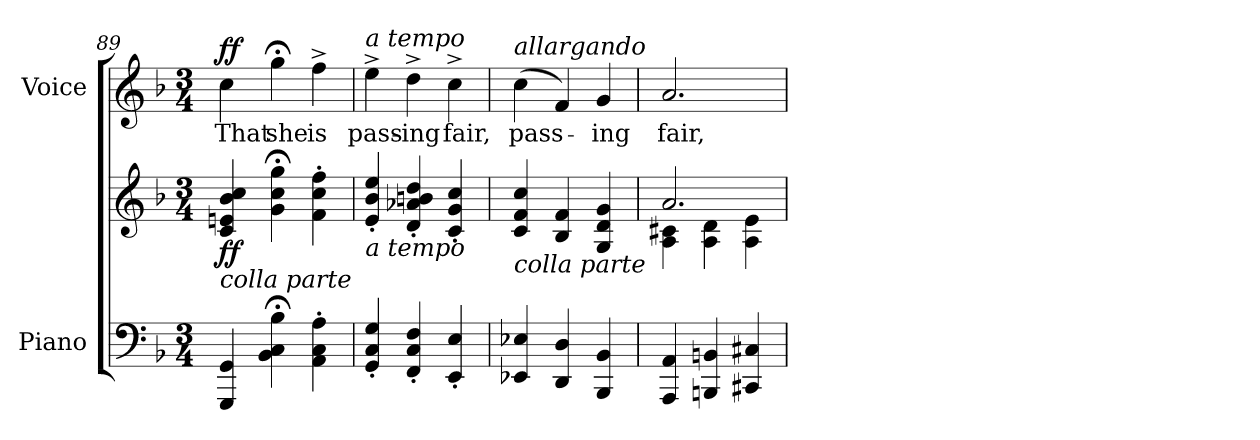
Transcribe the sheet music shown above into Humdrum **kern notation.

**kern	**kern	**dynam	**kern	**text	**dynam
*part2	*part2	*part2	*part1	*part1	*part1
*staff3	*staff2	*staff2/3	*staff1	*staff1	*staff1
*I"Piano	*	*	*I"Voice	*	*
*I'Pno	*	*	*	*	*
!!LO:LB:g=z
*clefF4	*clefG2	*	*clefG2	*	*
*k[b-]	*k[b-]	*	*k[b-]	*	*
*M3/4	*M3/4	*	*M3/4	*	*
=89	=89	=89	=89	=89	=89
!	!LO:TX:b:i:t=colla parte	!	!	!	!
!	!	!LO:DY:b	!	!LO:LY:b	!LO:DY:a
4GGG/ 4GG/	4c/ 4en/ 4b-/ 4cc/	ff	4cc\	That	ff
!	!	!	!	!LO:LY:b	!
4BB-\;< 4C\;< 4B-\;<	4g\;< 4cc\;< 4gg\;<	.	4gg;<\	she	.
!	!	!	!	!LO:LY:b	!
4AA\' 4C\' 4A\'	4f\' 4cc\' 4ff\'	.	4ff^\	is	.
=90	=90	=90	=90	=90	=90
*	*	*	*MM144	*	*
!	!	!	!LO:TX:a:i:t=a tempo	!	!
!	!LO:TX:b:i:t=a tempo	!	!	!	!
!	!	!	!	!LO:LY:b	!
4GG/' 4C/' 4G/'	4e/' 4b-/' 4ee/'	.	4ee^\	pass-	.
!	!	!	!	!LO:LY:b	!
4FF/' 4C/' 4F/'	4d/' 4a-X/' 4bn/' 4dd/'	.	4dd^\	-ing	.
!	!	!	!	!LO:LY:b	!
4EE/' 4E/'	4c/' 4g/' 4cc/'	.	4cc^\	fair,	.
=91	=91	=91	=91	=91	=91
*	*	*	*MM134	*	*
!	!	!	!LO:TX:a:i:t=allargando	!	!
!	!LO:TX:b:i:t=colla parte	!	!	!	!
!	!	!	!	!LO:LY:b	!
4EE-X/ 4E-X/	4c/ 4f/ 4cc/	.	(>4cc\	pass-	.
4DD/ 4D/	4B-/ 4f/	.	4f/)	.	.
!	!	!	!	!LO:LY:b	!
4BBB-/ 4BB-/	4G/ 4d/ 4g/	.	4g/	-ing	.
=92	=92	=92	=92	=92	=92
*	*	*	*MM130	*	*
*	*^	*	*	*	*
!	!	!	!	!	!LO:LY:b	!
4AAA/ 4AA/	2.a/	4A\ 4c#X\	.	2.a/	fair,	.
4BBBn/ 4BBn/	.	4A\ 4d\	.	.	.	.
4CC#X/ 4C#X/	.	4A\ 4e\	.	.	.	.
*	*v	*v	*	*	*	*
=	=	=	=	=	=
*-	*-	*-	*-	*-	*-
